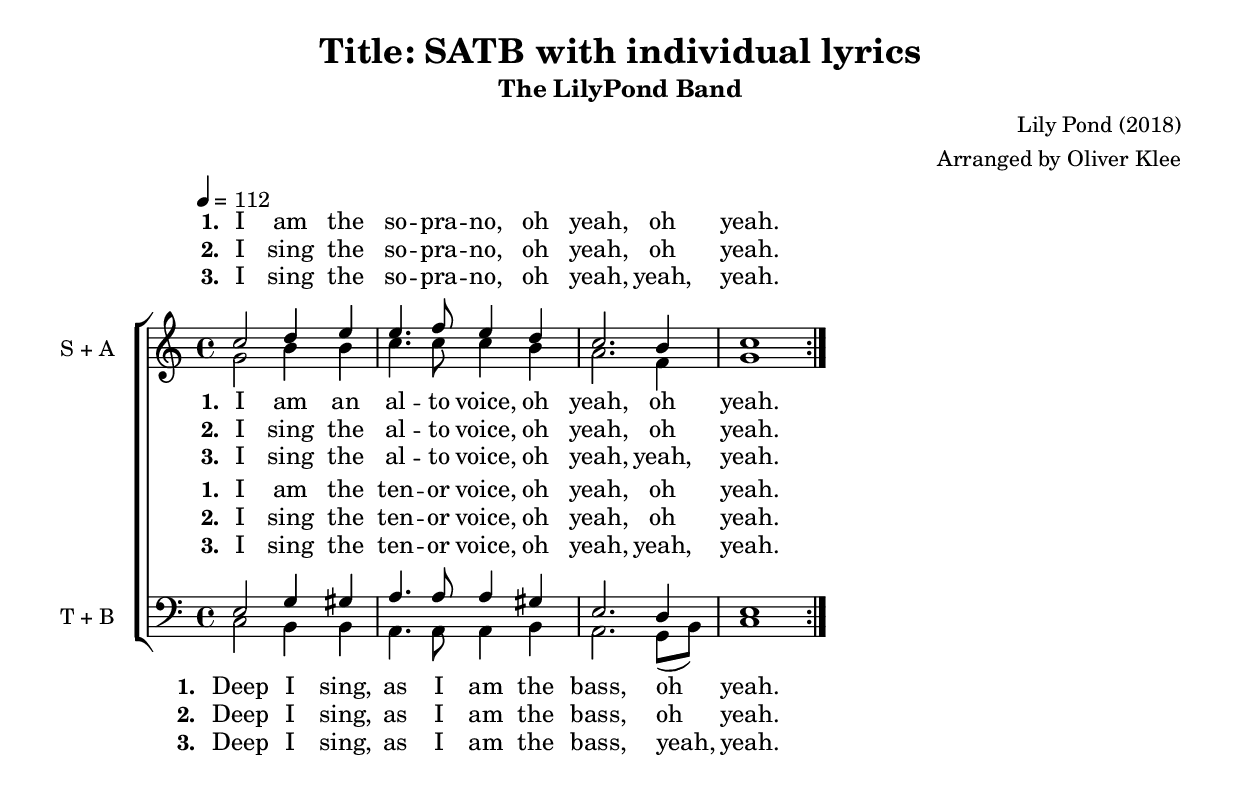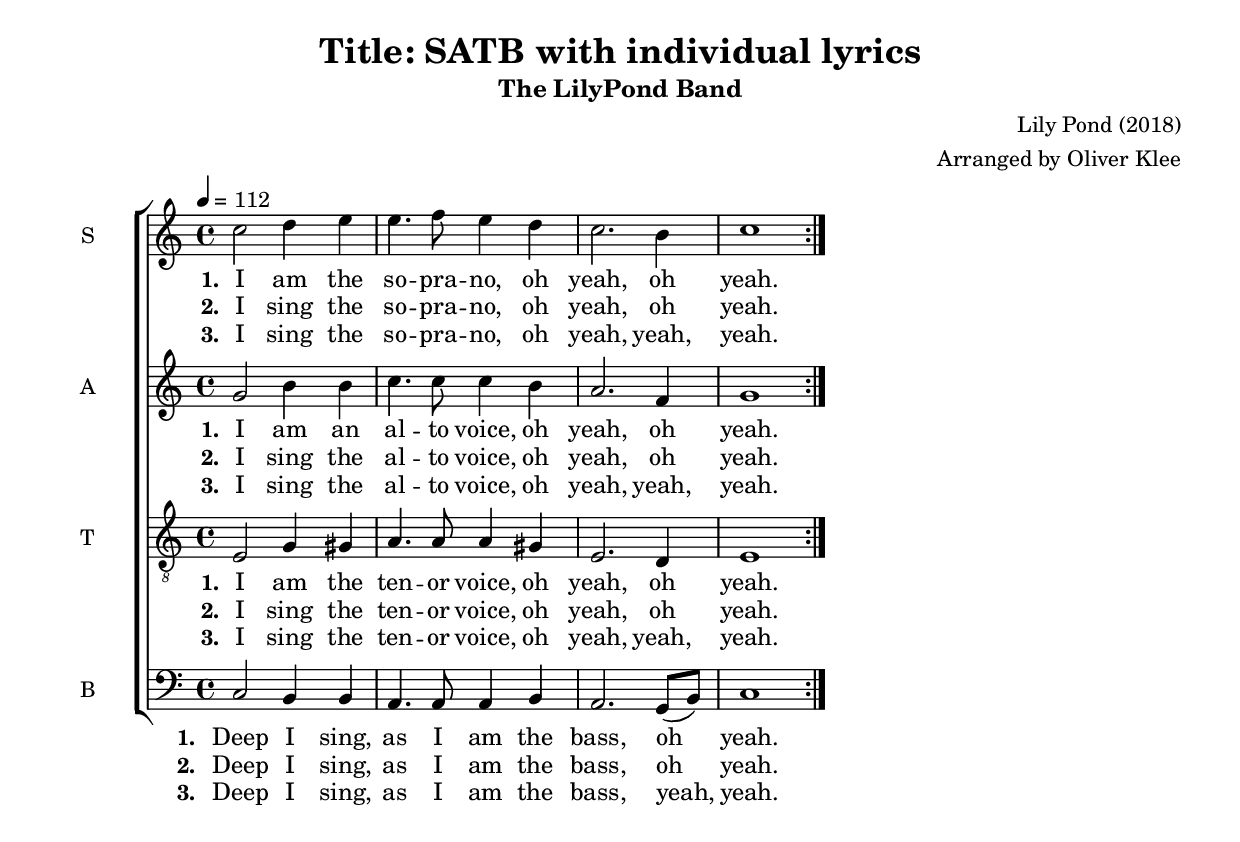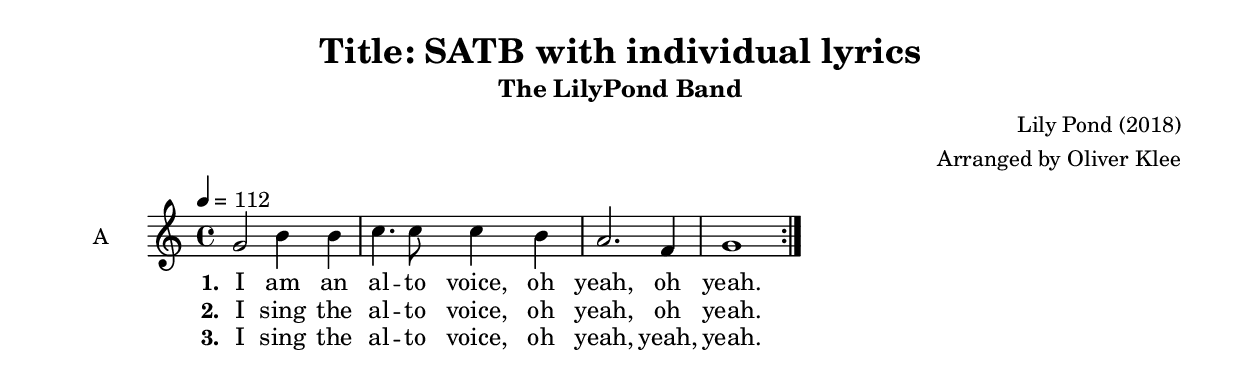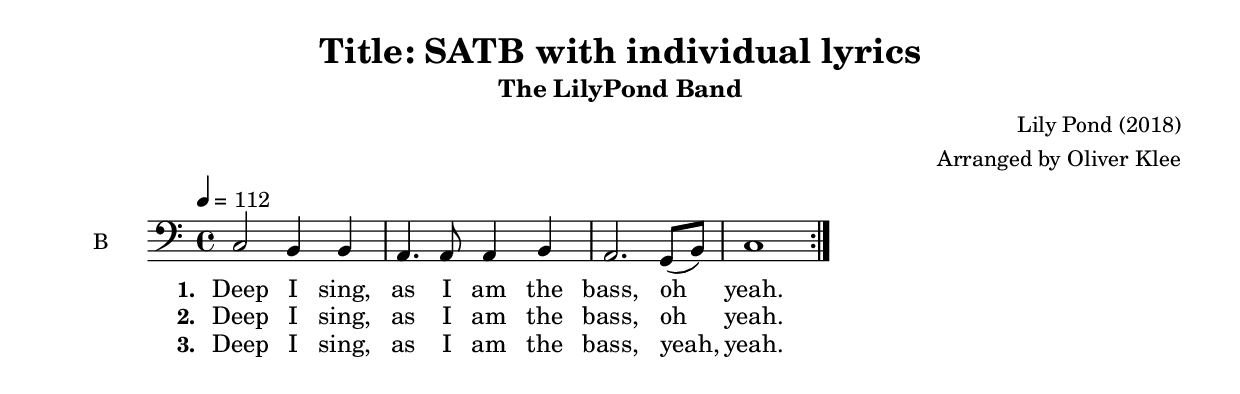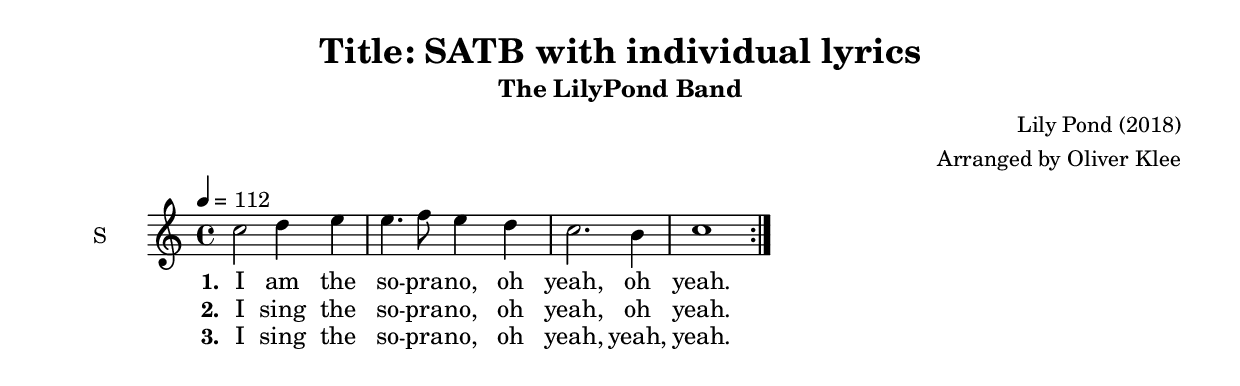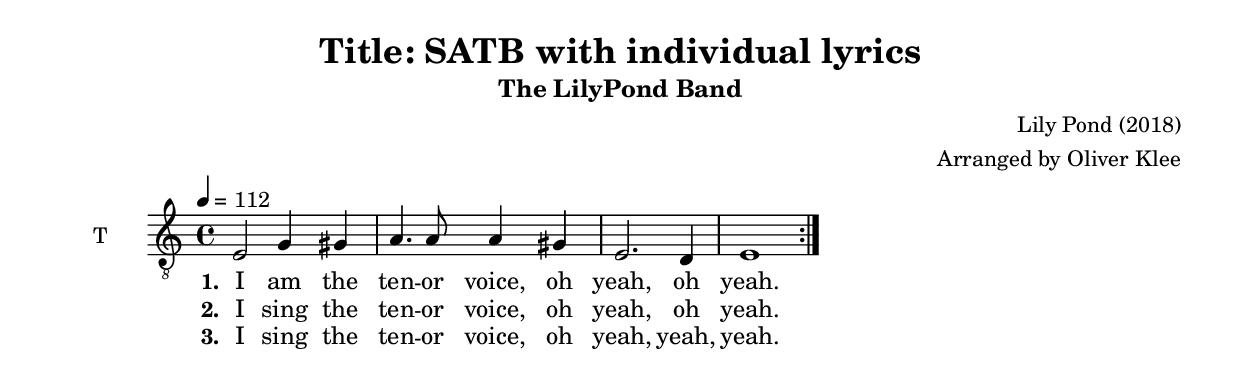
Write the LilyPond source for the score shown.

\version "2.24.4"
\language "english"

\header {
  title = "Title: SATB with individual lyrics"
  subtitle = "The LilyPond Band"
  composer = "Lily Pond (2018)"
  arranger = "Arranged by Oliver Klee"
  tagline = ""
}

global = {
  \key c \major
  \time 4/4
  \tempo 4 = 112
  % 1.0 would be the default value, but bigger values tend to make the lyrics
  % a lot more readable.
  \override Lyrics.LyricSpace.minimum-distance = #2.0
}

% 20 would be the default size.
#(set-global-staff-size 19)


sopranoMusic = \relative c'' {
  \repeat volta 3 {
    c2 d4 e | e4. f8 e4 d | c2. b4 | c1 |
  }
}

sopranoWordsI = \lyricmode {
  \set stanza = #"1. "
  I am the so -- pra -- no, oh yeah, oh yeah.
}

sopranoWordsII = \lyricmode {
  \set stanza = #"2. "
  I sing the so -- pra -- no, oh yeah, oh yeah.
}

sopranoWordsIII = \lyricmode {
  \set stanza = #"3. "
  I sing the so -- pra -- no, oh yeah, yeah, yeah.
}


altoMusic = \relative c'' {
  \repeat volta 3 {
    g2 b4 b | c4. c8 c4 b | a2. f4 | g1 |
  }
}

altoWordsI = \lyricmode {
  \set stanza = #"1. "
  I am an al -- to voice, oh yeah, oh yeah.
}

altoWordsII = \lyricmode {
  \set stanza = #"2. "
  I sing the al -- to voice, oh yeah, oh yeah.
}

altoWordsIII = \lyricmode {
  \set stanza = #"3. "
  I sing the al -- to voice, oh yeah, yeah, yeah.
}


tenorMusic = \relative c {
  \repeat volta 3 {
    e2 g4 gs | a4. a8 a4 gs | e2. d4 | e1 |
  }
}

tenorWordsI = \lyricmode {
  \set stanza = #"1. "
  I am the ten -- or voice, oh yeah, oh yeah.
}

tenorWordsII = \lyricmode {
  \set stanza = #"2. "
  I sing the ten -- or voice, oh yeah, oh yeah.
}

tenorWordsIII = \lyricmode {
  \set stanza = #"3. "
  I sing the ten -- or voice, oh yeah, yeah, yeah.
}


bassMusic = \relative c {
  \repeat volta 3 {
    c2 b4 b | a4. a8 a4 b | a2. g8( b) | c1 |
  }
}

bassWordsI = \lyricmode {
  \set stanza = #"1. "
  Deep I sing, as I am the bass, oh yeah.
}

bassWordsII = \lyricmode {
  \set stanza = #"2. "
  Deep I sing, as I am the bass, oh yeah.
}

bassWordsIII = \lyricmode {
  \set stanza = #"3. "
  Deep I sing, as I am the bass, yeah, yeah.
}


sopranosStaff = {
  \new Staff = "sopranos" \with {instrumentName = #"S" midiInstrument = #"voice oohs"} <<
    \clef "treble"
    \new Voice = "sopranos" {
      << \global \sopranoMusic >>
    }
  >>
}
sopranosLyrics = {
  \context Lyrics = "sopranos" \lyricsto "sopranos" <<
    { \sopranoWordsI }
    \new Lyrics = "sopranosII" \with { alignBelowContext = #"sopranos" } {
      \set associatedVoice = "sopranos"
      \sopranoWordsII
    }
    \new Lyrics \with { alignBelowContext = #"sopranosII" } {
      \set associatedVoice = "sopranos"
      \sopranoWordsIII
    }
  >>
}

altosStaff = {
  \new Staff = "altos" \with {instrumentName = #"A" midiInstrument = #"voice oohs"} <<
    \clef "treble"
    \new Voice = "altos" {
      << \global \altoMusic >>
    }
  >>
}
altosLyrics = {
  \context Lyrics = "altos" \lyricsto "altos" <<
    { \altoWordsI }
    \new Lyrics = "altosII" \with { alignBelowContext = #"altos" } {
      \set associatedVoice = "altos"
      \altoWordsII
    }
    \new Lyrics \with { alignBelowContext = #"altosII" } {
      \set associatedVoice = "altos"
      \altoWordsIII
    }
  >>
}

tenorsStaff = {
  \new Staff = "tenors" \with{instrumentName = #"T" midiInstrument = #"voice oohs"} <<
    \clef "treble_8"
    \new Voice = "tenors" {
      << \global \tenorMusic >>
    }
  >>
}
tenorsLyrics = {
  \context Lyrics = "tenors" \lyricsto "tenors" <<
    { \tenorWordsI }
    \new Lyrics = "tenorsII" \with { alignBelowContext = #"tenors" } {
      \set associatedVoice = "tenors"
      \tenorWordsII
    }
    \new Lyrics \with { alignBelowContext = #"tenorsII" } {
      \set associatedVoice = "tenors"
      \tenorWordsIII
    }
  >>
}

bassesStaff = {
  \new Staff = "basses" \with{instrumentName = #"B" midiInstrument = #"voice oohs"} <<
    \clef "bass"
    \new Voice = "basses" {
      << \global \bassMusic >>
    }
  >>
}
bassesLyrics = {
  \context Lyrics = "basses" \lyricsto "basses" <<
    { \bassWordsI }
    \new Lyrics = "bassesII" \with { alignBelowContext = #"basses" } {
      \set associatedVoice = "basses"
      \bassWordsII
    }
    \new Lyrics \with { alignBelowContext = #"bassesII" } {
      \set associatedVoice = "basses"
      \bassWordsIII
    }
  >>
}

lyricsAboveStaff = {
  % this is needed for lyrics above a staff
  \override VerticalAxisGroup.staff-affinity = #DOWN
}

% All voices in 2 systems
\book {
  \bookOutputSuffix "all-in-2-systems"
  \score {
    \new ChoirStaff <<
      \new Lyrics = "sopranos" \with \lyricsAboveStaff
      \new Staff = "women" \with {instrumentName = #"S + A" midiInstrument = #"voice oohs"} <<
        \clef "treble"
        \new Voice = "sopranos" <<
          \voiceOne
          << \global \sopranoMusic >>
        >>

        \new Voice = "altos" <<
          \voiceTwo
          << \global \altoMusic >>
        >>
      >>
      \new Lyrics = "altos" \altosLyrics

      \new Lyrics = "tenors" \with \lyricsAboveStaff
      \new Staff = "men" \with{instrumentName = #"T + B" midiInstrument = #"voice oohs"} <<
        \clef "bass"
        \new Voice = "tenors" <<
          \voiceOne
          << \global \tenorMusic >>
        >>
        \new Voice = "basses" <<
          \voiceTwo
          << \global \bassMusic >>
        >>
      >>
      \new Lyrics = "basses" \bassesLyrics

      \sopranosLyrics
      \tenorsLyrics
    >>

    \layout {}
  }
}

% All voices in 4 systems
\book {
  \bookOutputSuffix "all-in-4-systems"
  \score {
    \new ChoirStaff <<
      \sopranosStaff
      \new Lyrics = "sopranos" \sopranosLyrics

      \altosStaff
      \new Lyrics = "altos" \altosLyrics

      \tenorsStaff
      \new Lyrics = "tenors" \tenorsLyrics

      \bassesStaff
      \new Lyrics = "basses" \bassesLyrics
    >>

    \layout {}
  }
}

\book {
  \bookOutputSuffix "all"
  \score {
    \unfoldRepeats {
      \new ChoirStaff <<
        \sopranosStaff
        \altosStaff
        \tenorsStaff
        \bassesStaff
      >>
    }
    \midi {}
  }
}

% Sopranos
\book {
  \bookOutputSuffix "only-sopranos"
  \score {
    \new ChoirStaff <<
      \sopranosStaff
      \new Lyrics = "sopranos" \sopranosLyrics
    >>

    \layout {}
  }

  \score {
    \unfoldRepeats {
      \sopranosStaff
    }
    \midi {}
  }
}

% Altos
\book {
  \bookOutputSuffix "only-altos"
  \score {
    \new ChoirStaff <<
      \altosStaff
      \new Lyrics = "altos" \altosLyrics
    >>

    \layout {}
  }

  \score {
    \unfoldRepeats {
      \altosStaff
    }
    \midi {}
  }
}

% Tenors
\book {
  \bookOutputSuffix "only-tenors"
  \score {
    \new ChoirStaff <<
      \tenorsStaff
      \new Lyrics = "tenors" \tenorsLyrics
    >>

    \layout {}
  }

  \score {
    \unfoldRepeats {
      \tenorsStaff
    }
    \midi {}
  }
}

% Basses
\book {
  \bookOutputSuffix "only-basses"
  \score {
    \new ChoirStaff <<
      \bassesStaff
      \new Lyrics = "basses" \bassesLyrics
    >>

    \layout {}
  }

  \score {
    \unfoldRepeats {
      \bassesStaff
    }
    \midi {}
  }
}

\book {
  \bookOutputSuffix "minus-sopranos"
  \score {
    \unfoldRepeats {
      \new ChoirStaff <<
        \altosStaff
        \tenorsStaff
        \bassesStaff
      >>
    }
    \midi {}
  }
}
\book {
  \bookOutputSuffix "minus-altos"
  \score {
    \unfoldRepeats {
      \new ChoirStaff <<
        \sopranosStaff
        \tenorsStaff
        \bassesStaff
      >>
    }
    \midi {}
  }
}
\book {
  \bookOutputSuffix "minus-tenors"
  \score {
    \unfoldRepeats {
      \new ChoirStaff <<
        \sopranosStaff
        \altosStaff
        \bassesStaff
      >>
    }
    \midi {}
  }
}
\book {
  \bookOutputSuffix "minus-basses"
  \score {
    \unfoldRepeats {
      \new ChoirStaff <<
        \sopranosStaff
        \altosStaff
        \tenorsStaff
      >>
    }
    \midi {}
  }
}
